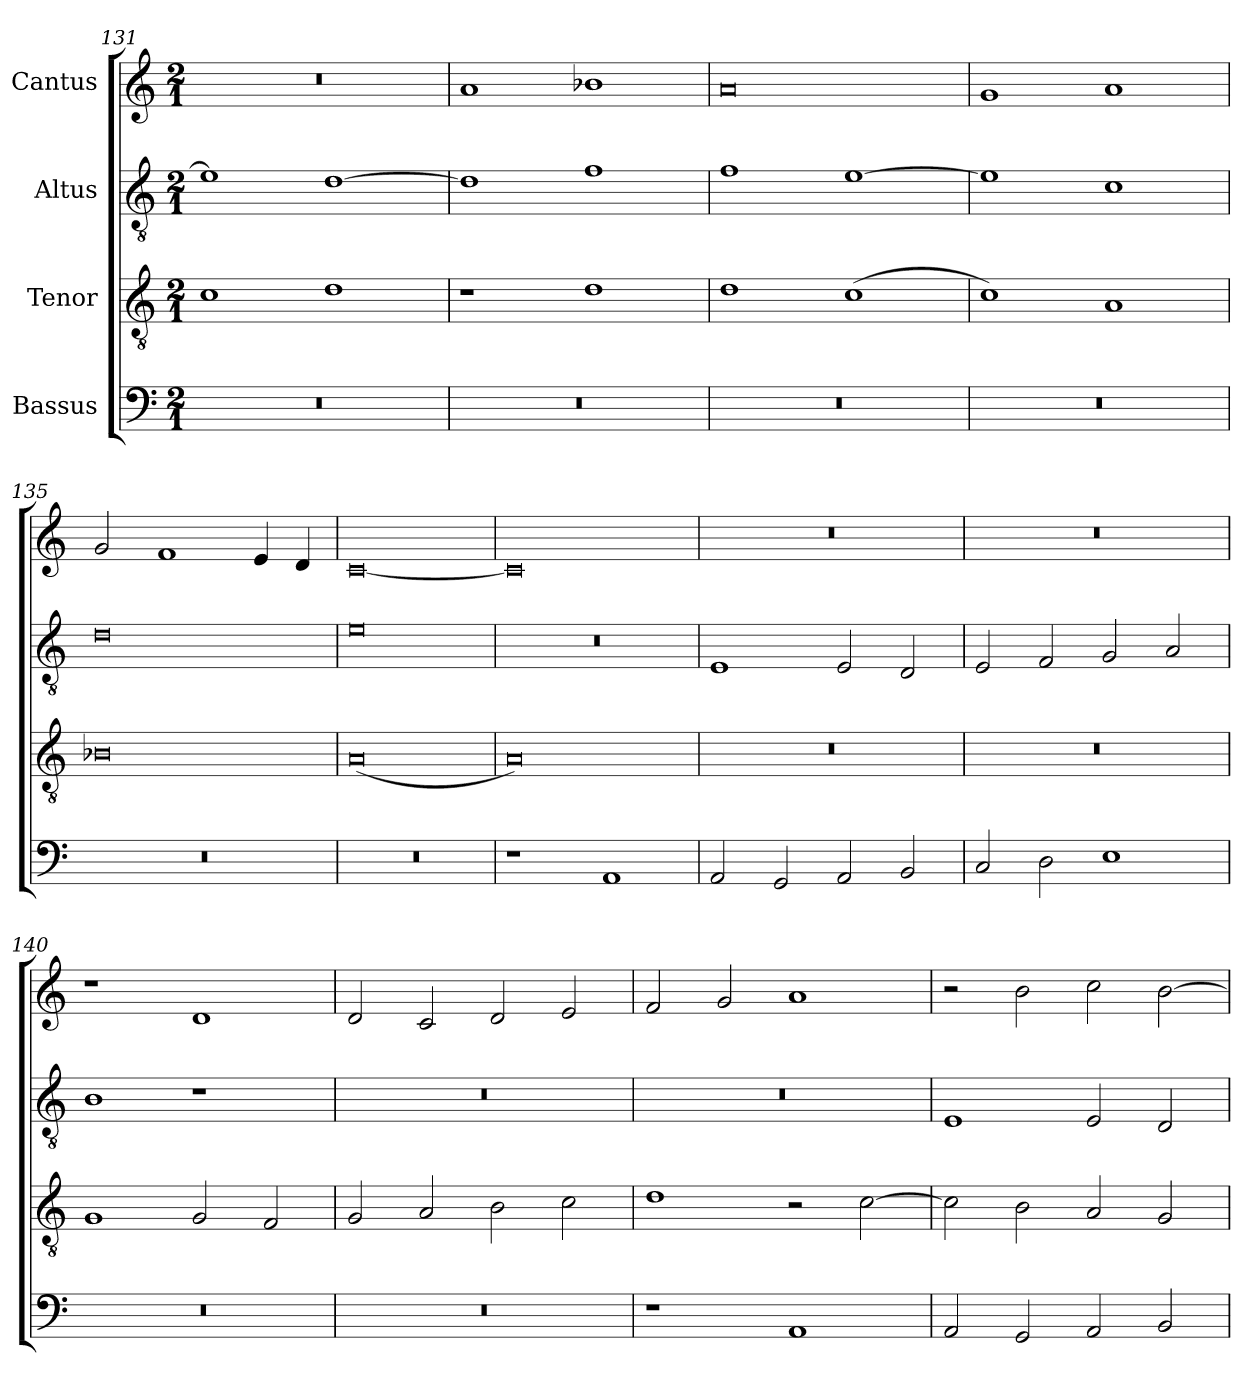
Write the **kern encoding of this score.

**kern	**kern	**kern	**kern
*part4	*part3	*part2	*part1
*staff4	*staff3	*staff2	*staff1
*I"Bassus	*I"Tenor	*I"Altus	*I"Cantus
*clefF4	*clefGv2	*clefGv2	*clefG2
*	*ITrd7c12	*ITrd7c12	*
*k[]	*k[]	*k[]	*k[]
*C:	*C:	*C:	*C:
*M2/1	*M2/1	*M2/1	*M2/1
=131	=131	=131	=131
!LO:N:vis=1	!	!	!LO:N:vis=1
0r	1Ci	1Ei]	0r
.	1Di	[>1Di	.
!!LO:LB:g=z
=132	=132	=132	=132
!LO:N:vis=1	!	!	!
0r	1r	1Di]	1ai
.	1Di	1Fi	1b-Xi
=133	=133	=133	=133
!LO:N:vis=1	!	!	!
0r	1Di	1Fi	0ai
.	(1Ci	[>1Ei	.
=134	=134	=134	=134
!LO:N:vis=1	!	!	!
0r	1Ci)	1Ei]	1gi
.	1AAi	1Ci	1ai
=135	=135	=135	=135
!LO:N:vis=1	!	!	!
0r	0BB-Xi	0Di	2gi/
.	.	.	1fi
.	.	.	4ei/
.	.	.	4di/
=136	=136	=136	=136
!LO:N:vis=1	!	!	!
0r	(0AAi	0Ei	[<0ci
=137	=137	=137	=137
!	!	!LO:N:vis=1	!
1r	0AAi)	0r	0ci]
1AAi	.	.	.
=138	=138	=138	=138
!	!LO:N:vis=1	!	!LO:N:vis=1
2AAi/	0r	1EEi	0r
2GGi/	.	.	.
2AAi/	.	2EEi/	.
2BBi/	.	2DDi/	.
!!LO:LB:g=z
=139	=139	=139	=139
!	!LO:N:vis=1	!	!LO:N:vis=1
2Ci/	0r	2EEi/	0r
2Di\	.	2FFi/	.
1Ei	.	2GGi/	.
.	.	2AAi/	.
=140	=140	=140	=140
!LO:N:vis=1	!	!	!
0r	1GGi	1BBi	1r
.	2GGi/	1r	1di
.	2FFi/	.	.
=141	=141	=141	=141
!LO:N:vis=1	!	!LO:N:vis=1	!
0r	2GGi/	0r	2di/
.	2AAi/	.	2ci/
.	2BBi\	.	2di/
.	2Ci\	.	2ei/
=142	=142	=142	=142
!	!	!LO:N:vis=1	!
1r	1Di	0r	2fi/
.	.	.	2gi/
1AAi	2r	.	1ai
.	[>2Ci\	.	.
=143	=143	=143	=143
2AAi/	2Ci\]	1EEi	2r
2GGi/	2BBi\	.	2bi\
2AAi/	2AAi/	2EEi/	2cci\
2BBi/	2GGi/	2DDi/	[>2bi\
=	=	=	=
*-	*-	*-	*-
